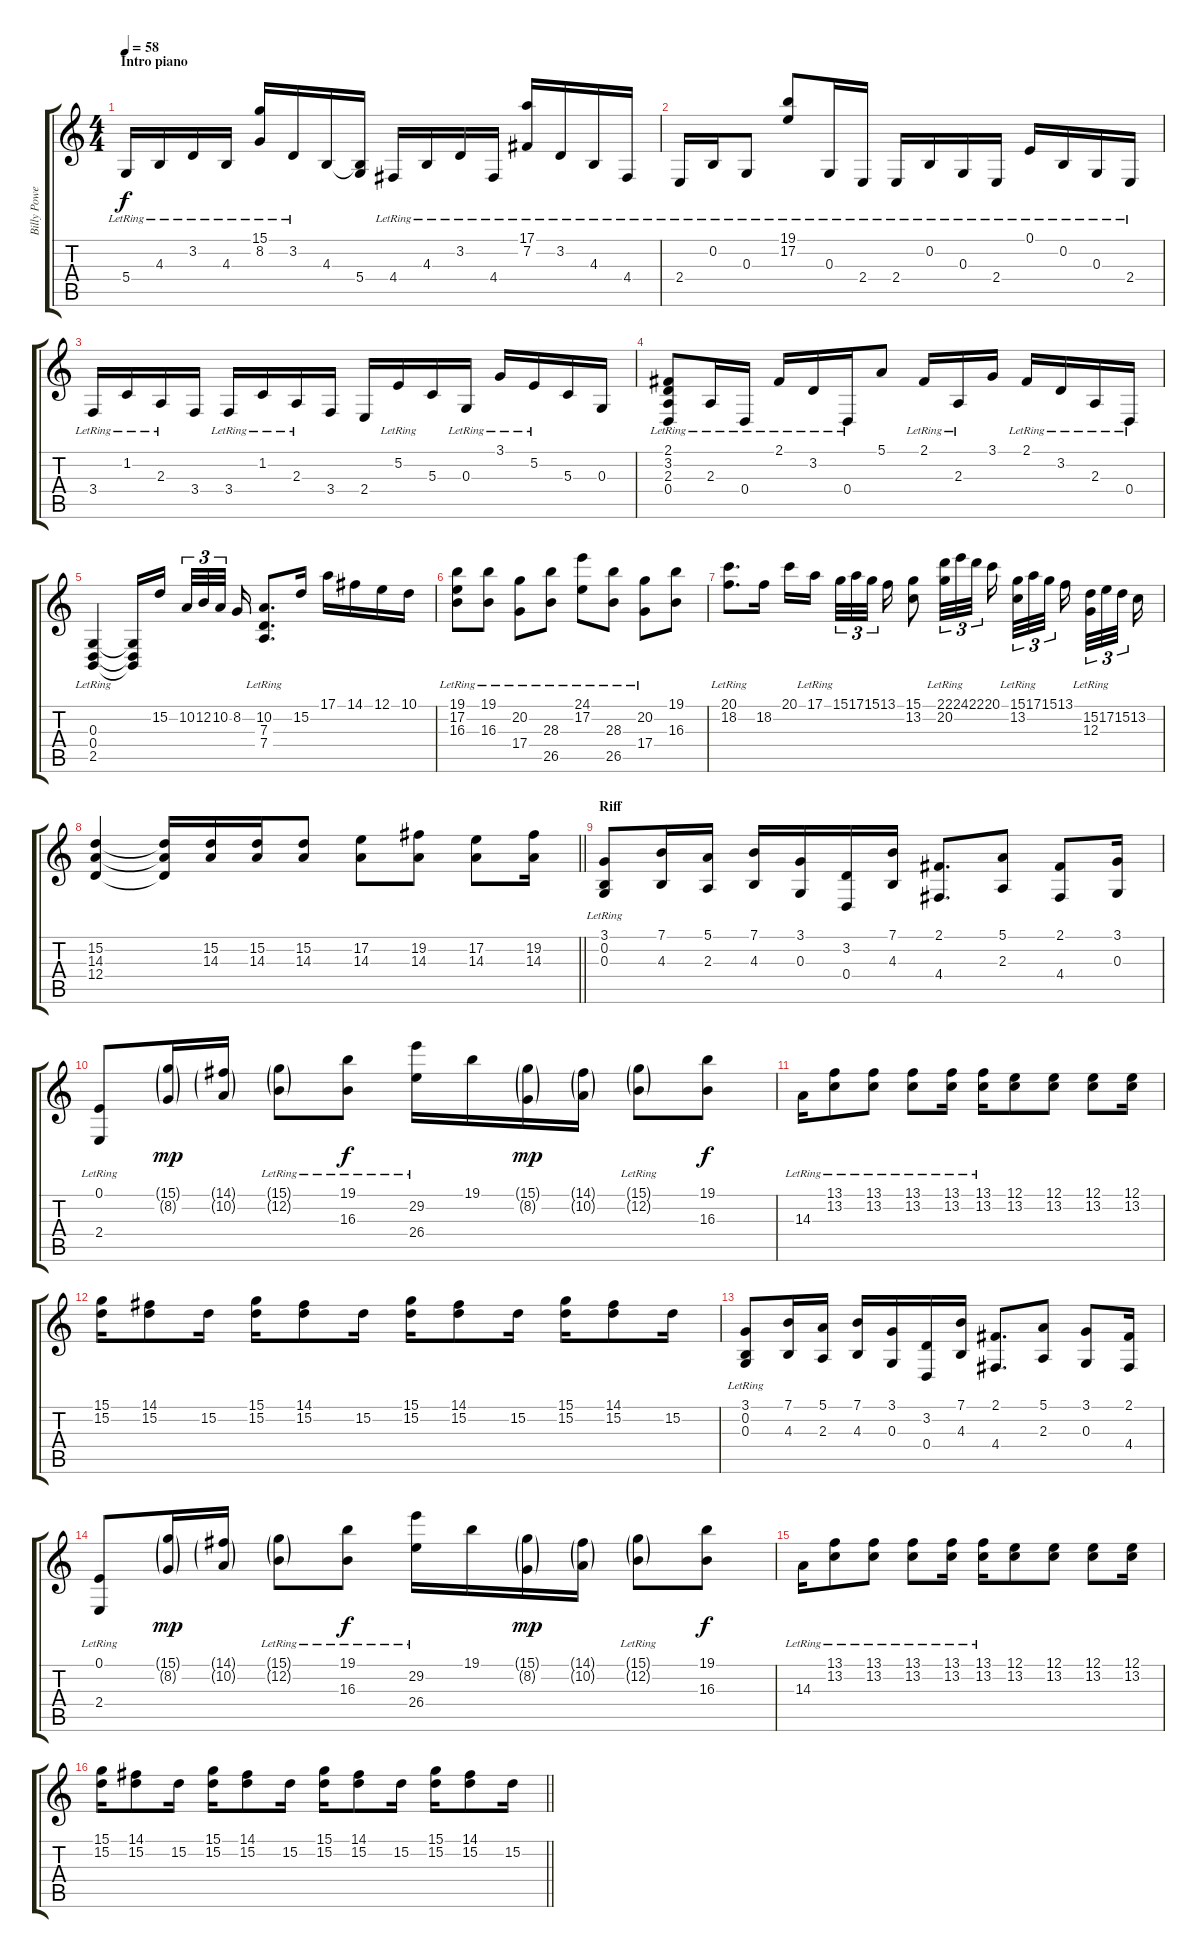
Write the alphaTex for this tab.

\track ("Billy Powell (keyboard right hand)" "Billy Powe") {instrument acousticgrandpiano}
\staff {score tabs}
\tuning (E4 B3 G3 D3 A2 E2) {hide}
\ts (4 4)
\section ("" "Intro piano")
\tempo 58
\clef g2
\ks c
5.4{lr}.16{dy f instrument acousticgrandpiano} 4.3{lr}.16 3.2{lr}.16 4.3{lr}.16 (15.1{lr} 8.2{lr}).16 3.2{lr}.16 4.3.16 (4.3{t} 5.4).16 4.4{lr}.16 4.3{lr}.16 3.2{lr}.16 4.4{lr}.16 (17.1{lr} 7.2{lr}).16 3.2{lr}.16 4.3{lr}.16 4.4{lr}.16 |
2.4{lr}.16 0.2{lr}.16 0.3{lr}.8 (19.1{lr} 17.2{lr}).8 0.3{lr}.16 2.4{lr}.16 2.4{lr}.16 0.2{lr}.16 0.3{lr}.16 2.4{lr}.16 0.1{lr}.16 0.2{lr}.16 0.3{lr}.16 2.4{lr}.16 |
3.4{lr}.16 1.2{lr}.16 2.3{lr}.16 3.4.16 3.4{lr}.16 1.2{lr}.16 2.3{lr}.16 3.4.16 2.4.16 5.2{lr}.16 5.3.16 0.3{lr}.16 3.1{lr}.16 5.2{lr}.16 5.3.16 0.3.16 |
(2.1{lr} 3.2{lr} 2.3 0.4).8 2.3{lr}.16 0.4{lr}.16 2.1{lr}.16 3.2{lr}.16 0.4{lr}.16 5.1.8 2.1{lr}.16 2.3{lr}.16 3.1.16 2.1{lr}.16 3.2{lr}.16 2.3{lr}.16 0.4{lr}.16 |
(0.3 0.4{lr} 2.5{lr}).4 (0.3{t} 0.4{t} 2.5{t}).16 15.2.16{beam splitsecondary} 10.2.32{tu (3 2)} 12.2.32{tu (3 2)} 10.2.32{tu (3 2) beam splitsecondary} 8.2.16 (10.2 7.3{lr} 7.4{lr}).8{d} 15.2.16 17.1.16 14.1.16 12.1.16 10.1.16 |
(19.1 17.2{lr} 16.3{lr}).8 (19.1{lr} 16.3{lr}).8 (20.2{lr} 17.4{lr}).8 (28.3{lr} 26.5{lr}).8 (24.1{lr} 17.2{lr}).8 (28.3{lr} 26.5{lr}).8 (20.2{lr} 17.4{lr}).8 (19.1 16.3).8 |
(20.1{lr} 18.2{lr}).8{d} 18.2.16 20.1.16 17.1{lr}.16{beam splitsecondary} 15.1.32{tu (3 2)} 17.1.32{tu (3 2)} 15.1.32{tu (3 2) beam splitsecondary} 13.1.16 (15.1 13.2).8 (22.1 20.2{lr}).32{tu (3 2)} 24.1.32{tu (3 2)} 22.1.32{tu (3 2) beam splitsecondary} 20.1.16 (15.1 13.2{lr}).32{tu (3 2)} 17.1.32{tu (3 2)} 15.1.32{tu (3 2) beam splitsecondary} 13.1.16{beam splitsecondary} (15.2 12.3{lr}).32{tu (3 2)} 17.2.32{tu (3 2)} 15.2.32{tu (3 2) beam splitsecondary} 13.2.16 |
\barLineRight lightlight
(15.2 14.3 12.4).4 (15.2{t} 14.3{t} 12.4{t}).16 (15.2 14.3).16 (15.2 14.3).16 (15.2 14.3).8 (17.2 14.3).8 (19.2 14.3).8 (17.2 14.3).8 (19.2 14.3).16 |
\section ("" "Riff")
(3.1{lr} 0.2{lr} 0.3).8 (7.1 4.3).16 (5.1 2.3).16 (7.1 4.3).16 (3.1 0.3).16 (3.2 0.4).16 (7.1 4.3).16 (2.1 4.4).8{d} (5.1 2.3).8 (2.1 4.4).8 (3.1 0.3).16 |
(0.1 2.4{lr}).8 (15.1{g} 8.2{g}).16{dy mp} (14.1{g} 10.2{g}).16 (15.1{g} 12.2{g lr}).8 (19.1{lr} 16.3{lr}).8{dy f} (29.2{lr} 26.4{lr}).16 19.1.16 (15.1{g} 8.2{g}).16{dy mp} (14.1{g} 10.2{g}).16 (15.1{g} 12.2{g lr}).8 (19.1 16.3).8{dy f} |
14.3{lr}.16 (13.1{lr} 13.2{lr}).8 (13.1{lr} 13.2{lr}).8 (13.1{lr} 13.2{lr}).8 (13.1{lr} 13.2{lr}).16 (13.1{lr} 13.2{lr}).16 (12.1 13.2).8 (12.1 13.2).8 (12.1 13.2).8 (12.1 13.2).16 |
(15.1 15.2).16 (14.1 15.2).8 15.2.16 (15.1 15.2).16 (14.1 15.2).8 15.2.16 (15.1 15.2).16 (14.1 15.2).8 15.2.16 (15.1 15.2).16 (14.1 15.2).8 15.2.16 |
(3.1{lr} 0.2{lr} 0.3).8 (7.1 4.3).16 (5.1 2.3).16 (7.1 4.3).16 (3.1 0.3).16 (3.2 0.4).16 (7.1 4.3).16 (2.1 4.4).8{d} (5.1 2.3).8 (3.1 0.3).8 (2.1 4.4).16 |
(0.1 2.4{lr}).8 (15.1{g} 8.2{g}).16{dy mp} (14.1{g} 10.2{g}).16 (15.1{g} 12.2{g lr}).8 (19.1{lr} 16.3{lr}).8{dy f} (29.2{lr} 26.4{lr}).16 19.1.16 (15.1{g} 8.2{g}).16{dy mp} (14.1{g} 10.2{g}).16 (15.1{g} 12.2{g lr}).8 (19.1 16.3).8{dy f} |
14.3{lr}.16 (13.1{lr} 13.2{lr}).8 (13.1{lr} 13.2{lr}).8 (13.1{lr} 13.2{lr}).8 (13.1{lr} 13.2{lr}).16 (13.1{lr} 13.2{lr}).16 (12.1 13.2).8 (12.1 13.2).8 (12.1 13.2).8 (12.1 13.2).16 |
\barLineRight lightlight
(15.1 15.2).16 (14.1 15.2).8 15.2.16 (15.1 15.2).16 (14.1 15.2).8 15.2.16 (15.1 15.2).16 (14.1 15.2).8 15.2.16 (15.1 15.2).16 (14.1 15.2).8 15.2.16
